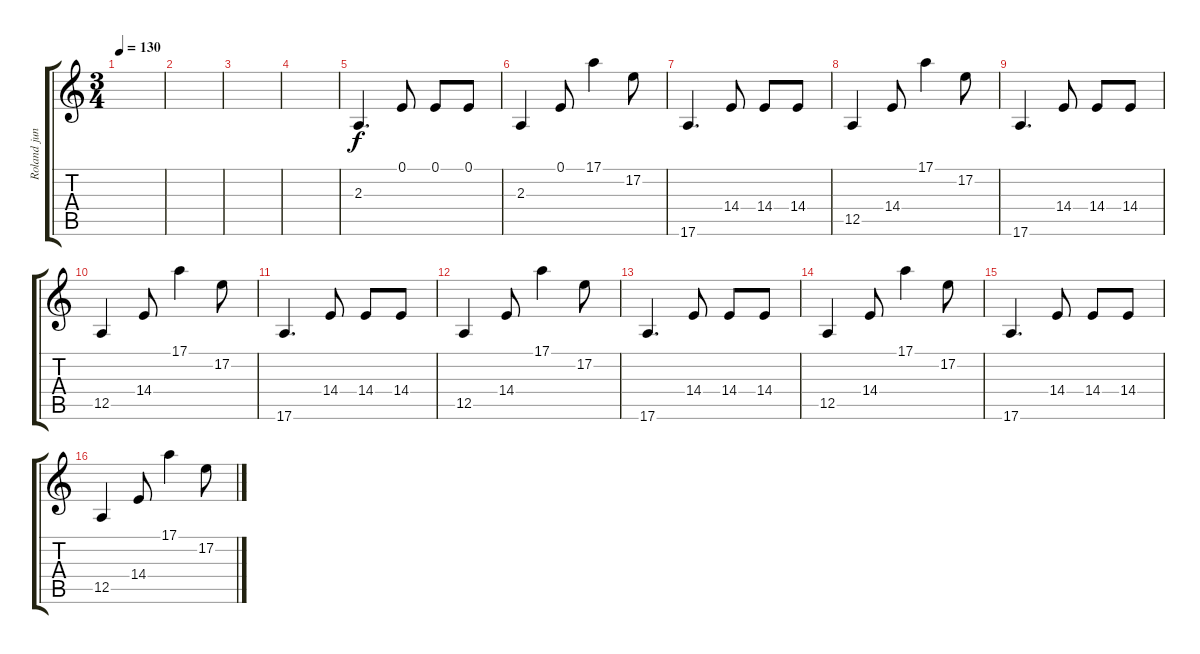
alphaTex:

\track ("Roland juno DI" "Roland jun") {instrument lead2sawtooth}
\staff {score tabs}
\tuning (E4 B3 G3 D3 A2 E2) {hide}
\ts (3 4)
\tempo 130
\clef g2
\ks c
|
|
|
|
2.3.4{d} 0.1.8 0.1.8 0.1.8 |
2.3.4 0.1.8 17.1.4 17.2.8 |
17.6.4{d} 14.4.8 14.4.8 14.4.8 |
12.5.4 14.4.8 17.1.4 17.2.8 |
17.6.4{d} 14.4.8 14.4.8 14.4.8 |
12.5.4 14.4.8 17.1.4 17.2.8 |
17.6.4{d} 14.4.8 14.4.8 14.4.8 |
12.5.4 14.4.8 17.1.4 17.2.8 |
17.6.4{d} 14.4.8 14.4.8 14.4.8 |
12.5.4 14.4.8 17.1.4 17.2.8 |
17.6.4{d} 14.4.8 14.4.8 14.4.8 |
12.5.4 14.4.8 17.1.4 17.2.8
